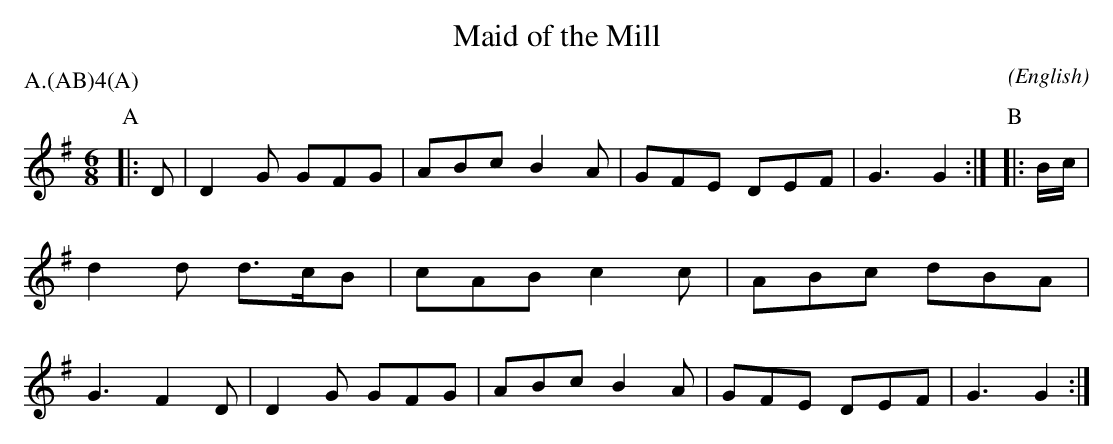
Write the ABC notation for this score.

X:1
T:Maid of the Mill
M:6/8
C:
O:English
P:A.(AB)4(A)
K:G
P:A
|: D      | D2 G GFG  | ABc B2 A | GFE DEF | G3  G2 :|\
P:B
|: B/2c/2 | d2 d d>cB | cAB c2 c | ABc dBA | G3  F2 \
   D      | D2 G GFG  | ABc B2 A | GFE DEF | G3  G2 :|
